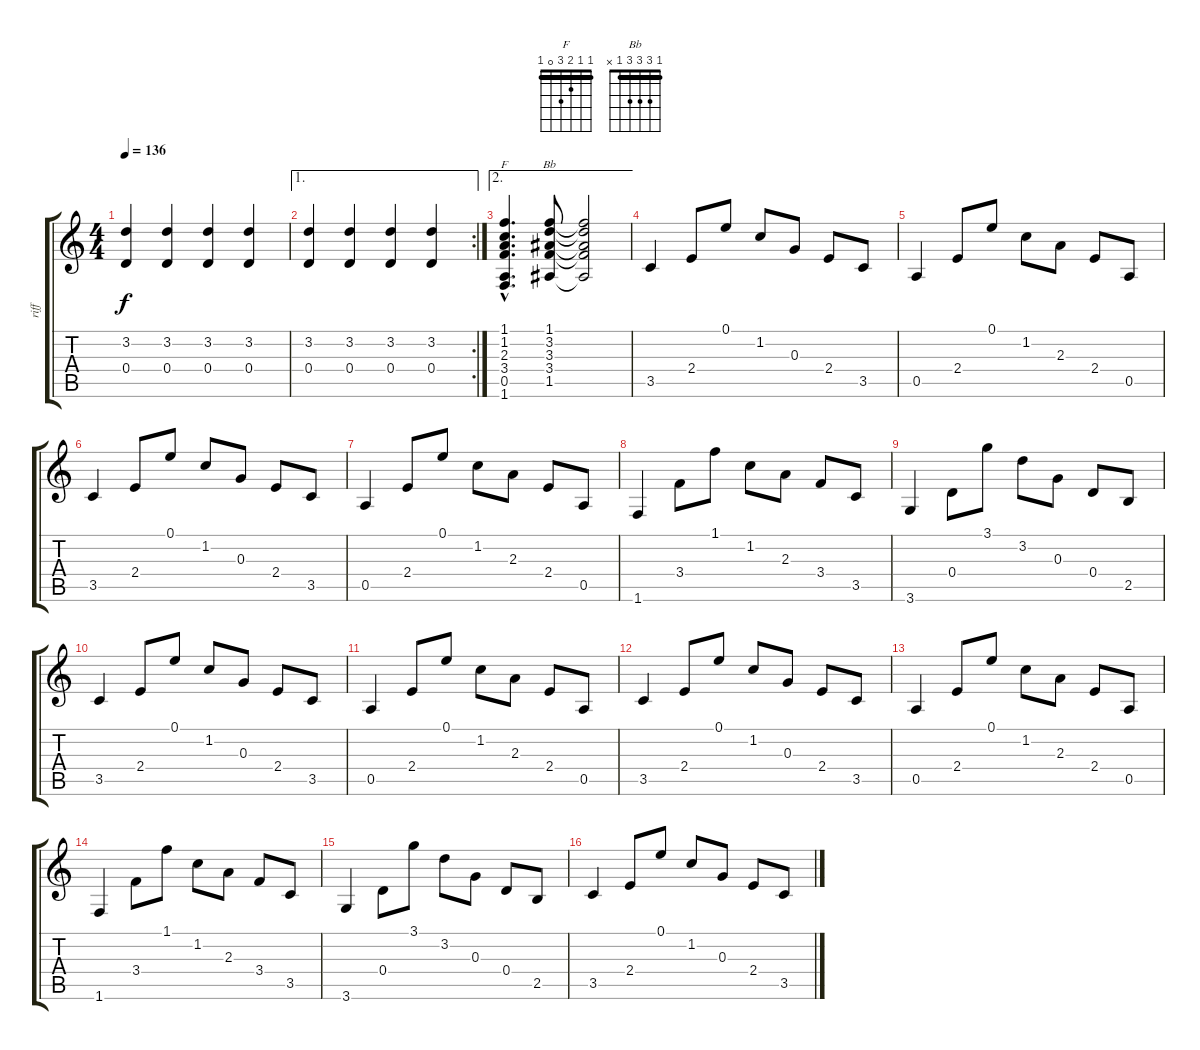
\track ("riff" "riff") {instrument electricguitarclean}
\staff {score tabs}
\tuning (E4 B3 G3 D3 A2 E2) {hide}
\chord ("F" 1 1 2 3 0 1) {barre 1}
\chord ("Bb" 1 3 3 3 1 x) {barre 1}
\ts (4 4)
\tempo 136
\clef g2
\ks c
(3.2 0.4).4{dy f} (3.2 0.4).4 (3.2 0.4).4 (3.2 0.4).4 |
\ae 1
\rc 2
(3.2 0.4).4 (3.2 0.4).4 (3.2 0.4).4 (3.2 0.4).4 |
\ae 2
(1.1{hac} 1.2{hac} 2.3{hac} 3.4{hac} 0.5{hac} 1.6{hac}).4{d ch "F"} (1.1 3.2 3.3 3.4 1.5).8{ch "Bb"} (1.1{t} 3.2{t} 3.3{t} 3.4{t} 1.5{t}).2 |
3.5.4 2.4.8 0.1.8 1.2.8 0.3.8 2.4.8 3.5.8 |
0.5.4 2.4.8 0.1.8 1.2.8 2.3.8 2.4.8 0.5.8 |
3.5.4 2.4.8 0.1.8 1.2.8 0.3.8 2.4.8 3.5.8 |
0.5.4 2.4.8 0.1.8 1.2.8 2.3.8 2.4.8 0.5.8 |
1.6.4 3.4.8 1.1.8 1.2.8 2.3.8 3.4.8 3.5.8 |
3.6.4 0.4.8 3.1.8 3.2.8 0.3.8 0.4.8 2.5.8 |
3.5.4 2.4.8 0.1.8 1.2.8 0.3.8 2.4.8 3.5.8 |
0.5.4 2.4.8 0.1.8 1.2.8 2.3.8 2.4.8 0.5.8 |
3.5.4 2.4.8 0.1.8 1.2.8 0.3.8 2.4.8 3.5.8 |
0.5.4 2.4.8 0.1.8 1.2.8 2.3.8 2.4.8 0.5.8 |
1.6.4 3.4.8 1.1.8 1.2.8 2.3.8 3.4.8 3.5.8 |
3.6.4 0.4.8 3.1.8 3.2.8 0.3.8 0.4.8 2.5.8 |
3.5.4 2.4.8 0.1.8 1.2.8 0.3.8 2.4.8 3.5.8
